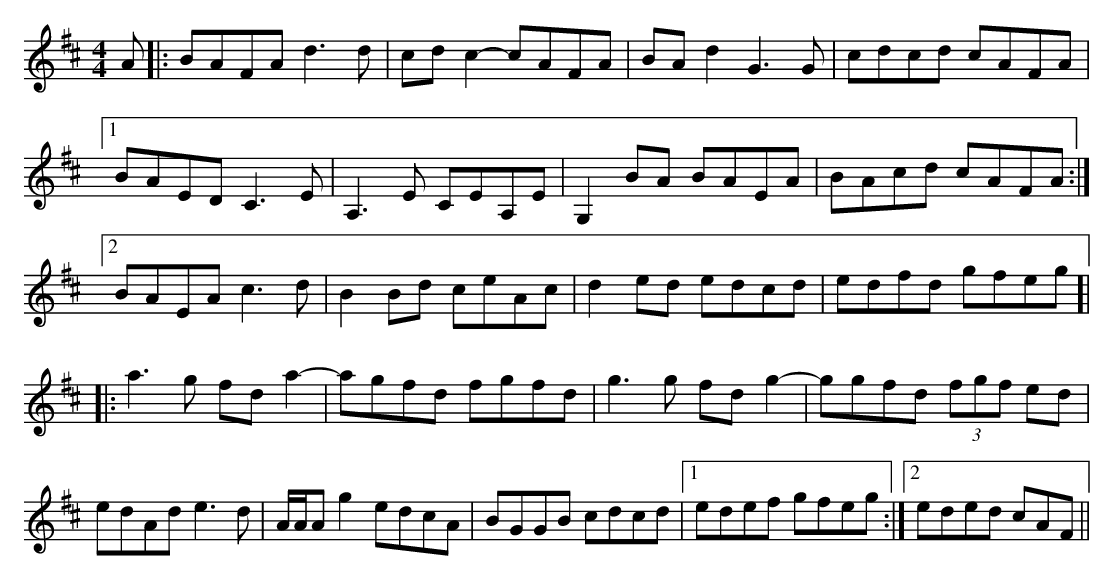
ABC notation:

X:1
M:4/4
K:D
A|:BAFA d3d|cdc2- cAFA|BAd2 G3G|cdcd cAFA|
[1 BAED C3E|A,3E CEA,E|G,2BA BAEA|BAcd cAFA:|
[2 BAEA c3d|B2Bd ceAc|d2ed edcd|edfd gfeg ]|
|:a3g fda2-|agfd fgfd|g3g fdg2-|ggfd (3fgf ed|
edAd e3d|A/A/Ag2 edcA|BGGB cdcd|1 edef gfeg:|2 eded cAF||
